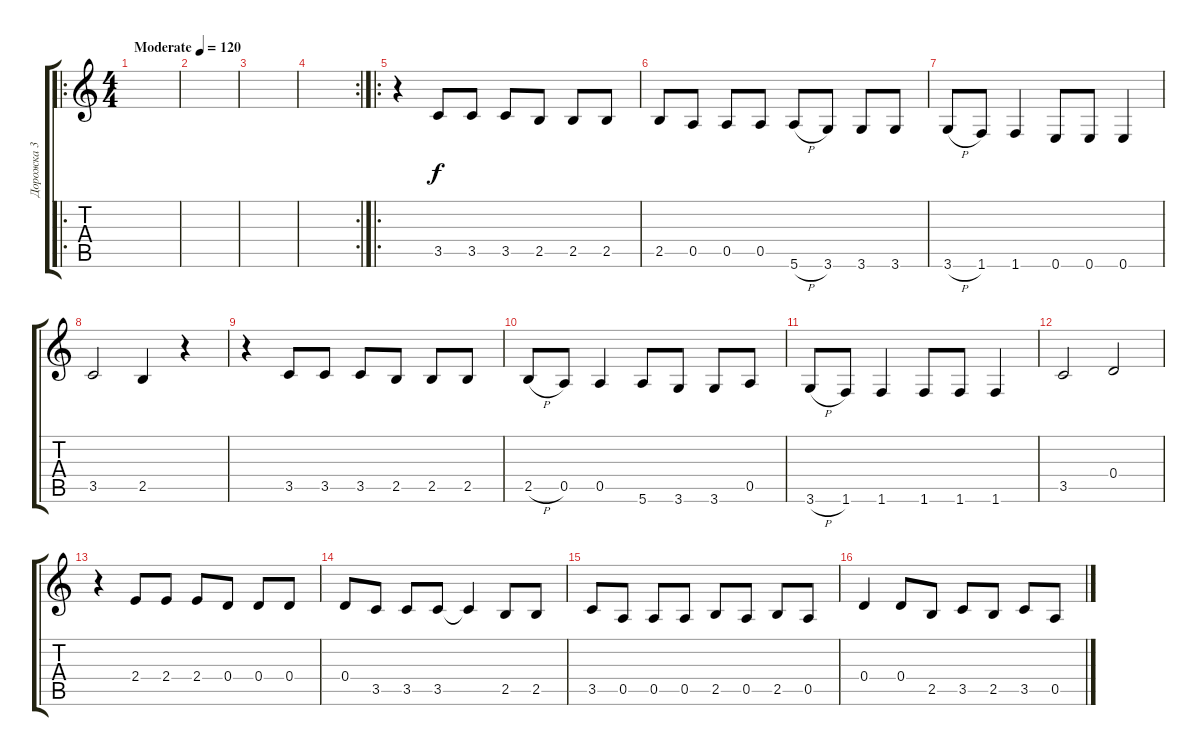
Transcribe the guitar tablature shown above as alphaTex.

\track ("Дорожка 3" "Дорожка 3") {instrument electricguitarjazz}
\staff {score tabs}
\tuning (E4 B3 G3 D3 A2 E2) {hide}
\ro
\ts (4 4)
\tempo (120 "Moderate")
\clef g2
\ks c
|
|
|
\rc 2
|
\ro
r.4 3.5.8 3.5.8 3.5.8 2.5.8 2.5.8 2.5.8 |
2.5.8 0.5.8 0.5.8 0.5.8 5.6{h}.8 3.6.8 3.6.8 3.6.8 |
3.6{h}.8 1.6.8 1.6.4 0.6.8 0.6.8 0.6.4 |
3.5.2 2.5.4 r.4 |
r.4 3.5.8 3.5.8 3.5.8 2.5.8 2.5.8 2.5.8 |
2.5{h}.8 0.5.8 0.5.4 5.6.8 3.6.8 3.6.8 0.5.8 |
3.6{h}.8 1.6.8 1.6.4 1.6.8 1.6.8 1.6.4 |
3.5.2 0.4.2 |
r.4 2.4.8 2.4.8 2.4.8 0.4.8 0.4.8 0.4.8 |
0.4.8 3.5.8 3.5.8 3.5.8 3.5{t}.4 2.5.8 2.5.8 |
3.5.8 0.5.8 0.5.8 0.5.8 2.5.8 0.5.8 2.5.8 0.5.8 |
0.4.4 0.4.8 2.5.8 3.5.8 2.5.8 3.5.8 0.5.8
